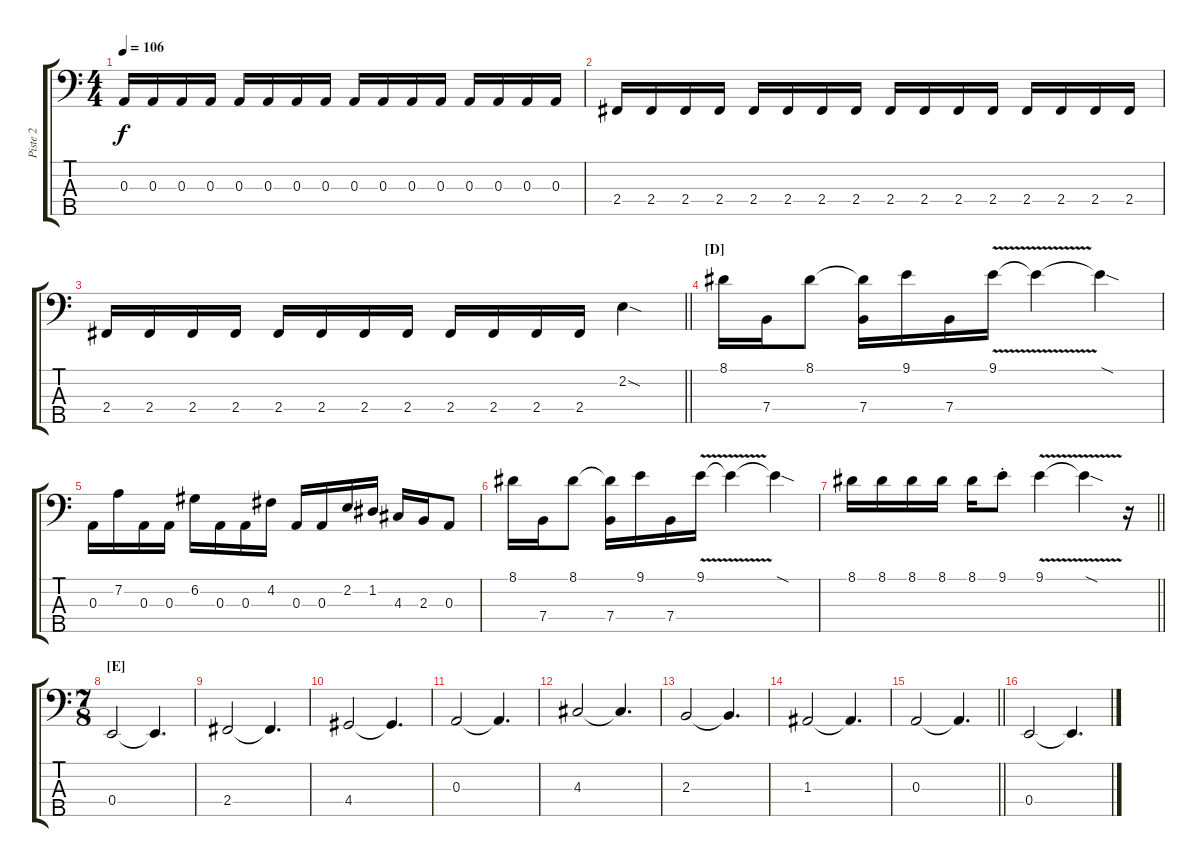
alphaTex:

\track ("Piste 2" "Piste 2") {instrument electricbassfinger}
\staff {score tabs}
\tuning (G2 D2 A1 E1 B0) {hide}
\ts (4 4)
\tempo 106
\clef f4
\ks c
0.3.16{dy f} 0.3.16 0.3.16 0.3.16 0.3.16 0.3.16 0.3.16 0.3.16 0.3.16 0.3.16 0.3.16 0.3.16 0.3.16 0.3.16 0.3.16 0.3.16 |
2.4.16 2.4.16 2.4.16 2.4.16 2.4.16 2.4.16 2.4.16 2.4.16 2.4.16 2.4.16 2.4.16 2.4.16 2.4.16 2.4.16 2.4.16 2.4.16 |
\barLineRight lightlight
2.4.16 2.4.16 2.4.16 2.4.16 2.4.16 2.4.16 2.4.16 2.4.16 2.4.16 2.4.16 2.4.16 2.4.16 2.2{sod}.4 |
\section ("" "[D]")
8.1.16 7.4.16 8.1.8 (8.1{t} 7.4).16 9.1.16 7.4.16 9.1{v}.16 9.1{t}.4 9.1{sod t}.4 |
0.3.16 7.2.16 0.3.16 0.3.16 6.2.16 0.3.16 0.3.16 4.2.16 0.3.16 0.3.16 2.2.16 1.2.16 4.3.16 2.3.16 0.3.8 |
8.1.16 7.4.16 8.1.8 (8.1{t} 7.4).16 9.1.16 7.4.16 9.1{v}.16 9.1{t}.4 9.1{sod t}.4 |
\barLineRight lightlight
8.1.16 8.1.16 8.1.16 8.1.16 8.1.16 9.1{st}.8 9.1{v}.4 9.1{sod t}.4 r.16 |
\ts (7 8)
\section ("" "[E]")
0.4.2 0.4{t}.4{d} |
2.4.2 2.4{t}.4{d} |
4.4.2 4.4{t}.4{d} |
0.3.2 0.3{t}.4{d} |
4.3.2 4.3{t}.4{d} |
2.3.2 2.3{t}.4{d} |
1.3.2 1.3{t}.4{d} |
\barLineRight lightlight
0.3.2 0.3{t}.4{d} |
\section ("" "")
0.4.2 0.4{t}.4{d}
